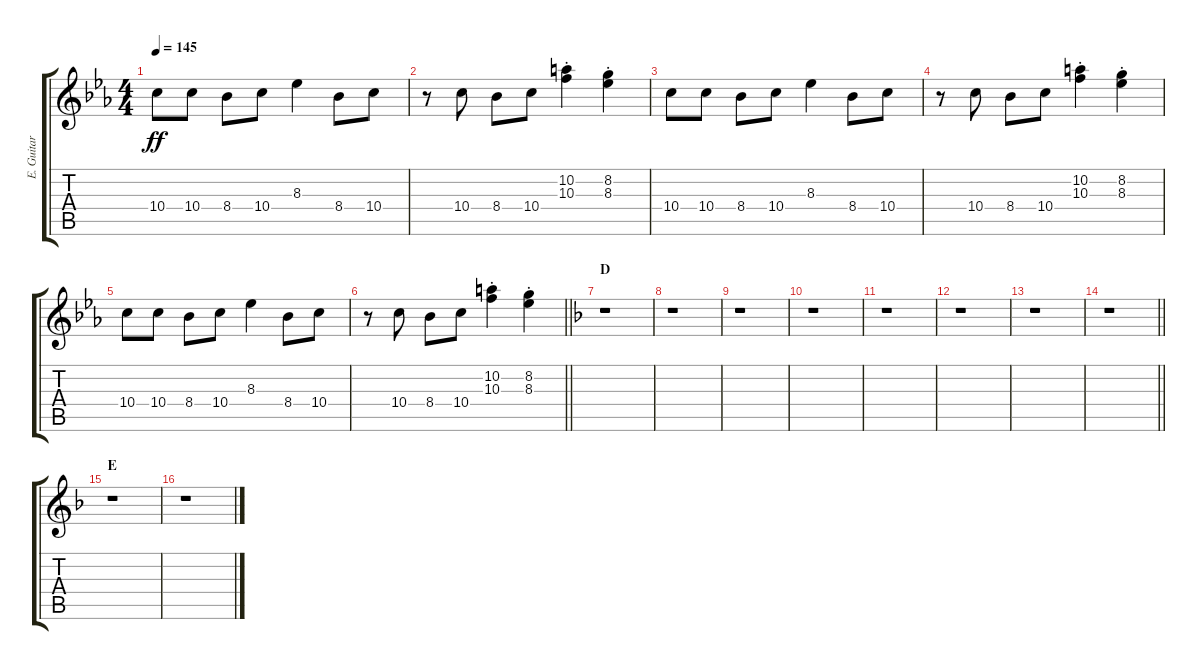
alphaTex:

\track ("E. Guitar III" "E. Guitar ") {instrument overdrivenguitar}
\staff {score tabs}
\tuning (E4 B3 G3 D3 A2 D2) {hide}
\ts (4 4)
\tempo 145
\clef g2
\ks eb
10.4.8{dy ff} 10.4.8 8.4.8 10.4.8 8.3.4 8.4.8 10.4.8 |
r.8 10.4.8 8.4.8 10.4.8 (10.2{st} 10.3{st}).4 (8.2{st} 8.3{st}).4 |
10.4.8 10.4.8 8.4.8 10.4.8 8.3.4 8.4.8 10.4.8 |
r.8 10.4.8 8.4.8 10.4.8 (10.2{st} 10.3{st}).4 (8.2{st} 8.3{st}).4 |
10.4.8 10.4.8 8.4.8 10.4.8 8.3.4 8.4.8 10.4.8 |
\barLineRight lightlight
r.8 10.4.8 8.4.8 10.4.8 (10.2{st} 10.3{st}).4 (8.2{st} 8.3{st}).4 |
\section ("" "D")
\ks f
r.1 |
r.1 |
r.1 |
r.1 |
r.1 |
r.1 |
r.1 |
\barLineRight lightlight
r.1 |
\section ("" "E")
r.1 |
r.1
